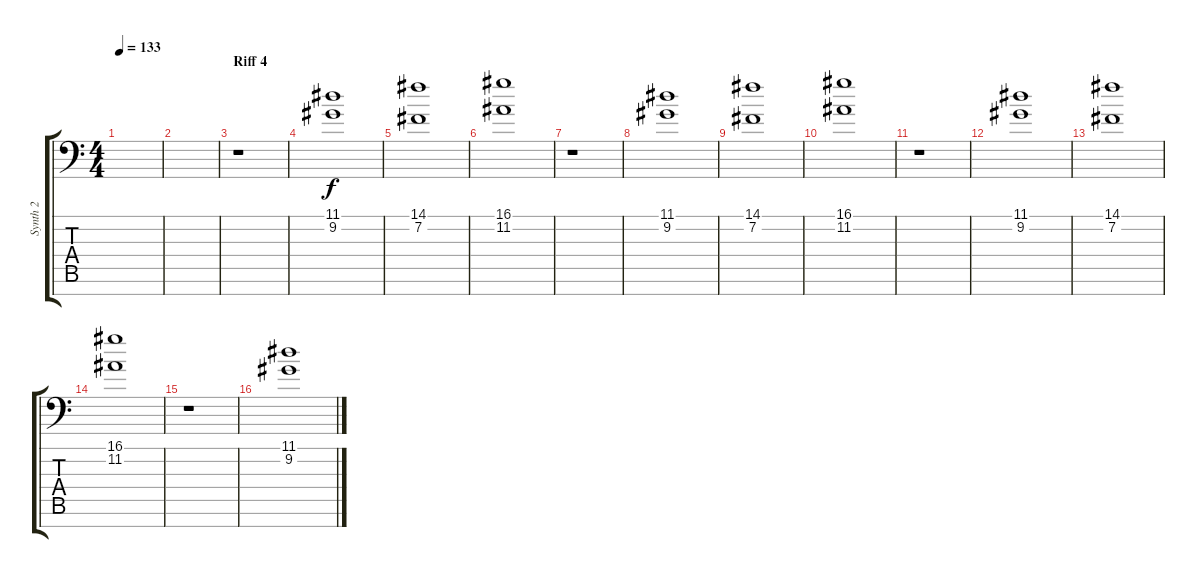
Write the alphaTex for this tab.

\track ("Synth 2" "Synth 2") {instrument lead4chiff}
\staff {score tabs}
\tuning (E4 B3 G3 D3 A2 E2 C-1) {hide}
\ts (4 4)
\tempo 133
\clef f4
\ks c
|
|
\section ("" "Riff 4")
r.1 |
(11.1 9.2).1 |
(14.1 7.2).1 |
(16.1 11.2).1 |
r.1 |
(11.1 9.2).1 |
(14.1 7.2).1 |
(16.1 11.2).1 |
r.1 |
(11.1 9.2).1 |
(14.1 7.2).1 |
(16.1 11.2).1 |
r.1 |
(11.1 9.2).1
